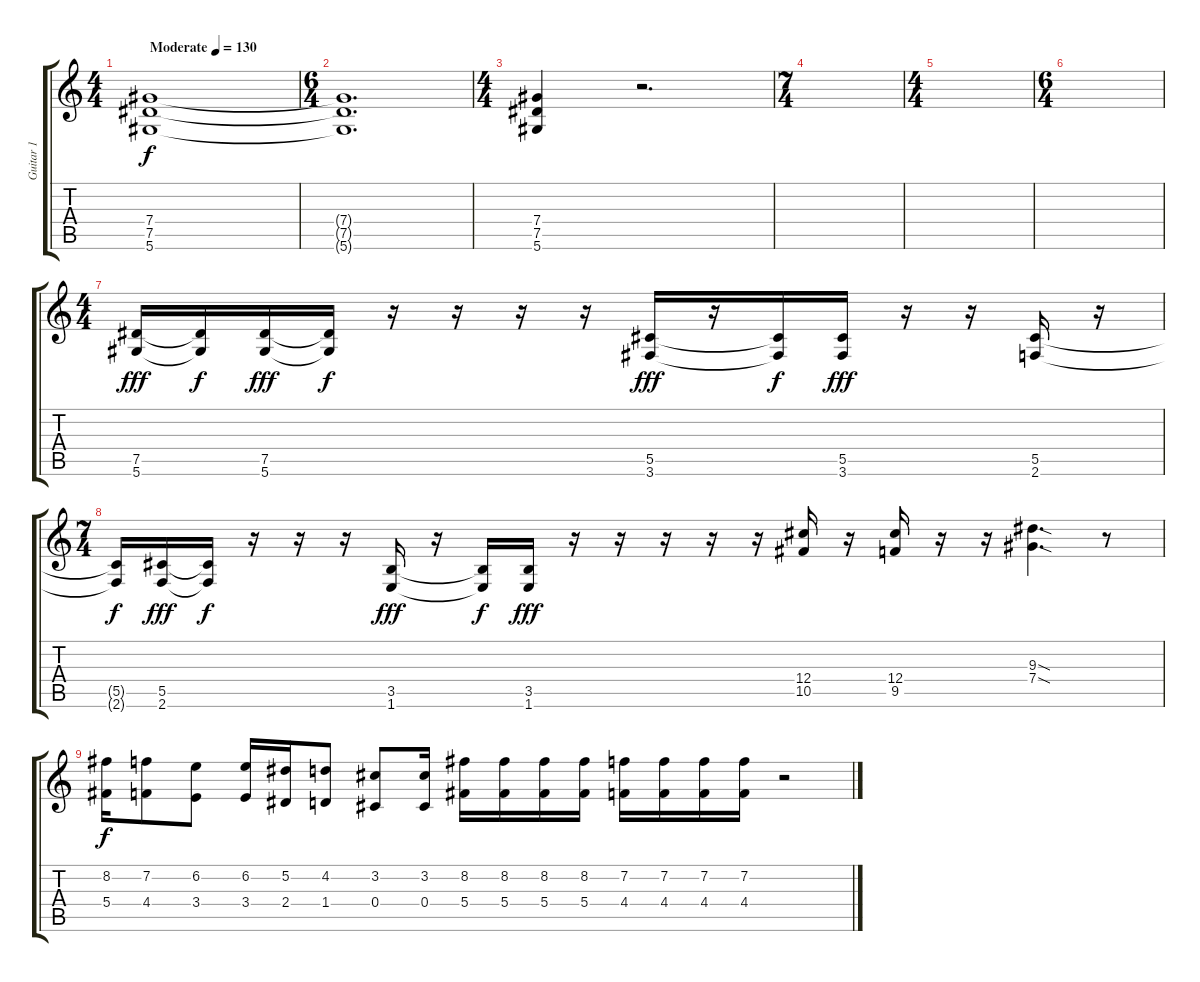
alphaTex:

\track ("Guitar 1" "Guitar 1") {instrument distortionguitar}
\staff {score tabs}
\tuning (Eb4 Bb3 Gb3 Db3 Ab2 Eb2) {hide}
\ts (4 4)
\tempo (130 "Moderate")
\clef g2
\ks c
(7.4 7.5 5.6).1{dy f instrument distortionguitar} |
\ts (6 4)
(7.4{t} 7.5{t} 5.6{t}).1{d} |
\ts (4 4)
(7.4 7.5 5.6).4 r.2{d} |
\ts (7 4)
|
\ts (4 4)
|
\ts (6 4)
|
\ts (4 4)
(7.5 5.6).16{dy fff} (7.5{t} 5.6{t}).16{dy f} (7.5 5.6).16{dy fff} (7.5{t} 5.6{t}).16{dy f} r.16 r.16 r.16 r.16 (5.5 3.6).16{dy fff} r.16 (5.5{t} 3.6{t}).16{dy f} (5.5 3.6).16{dy fff} r.16 r.16 (5.5 2.6).16 r.16 |
\ts (7 4)
(5.5{t} 2.6{t}).16{dy f} (5.5 2.6).16{dy fff} (5.5{t} 2.6{t}).16{dy f} r.16 r.16 r.16 (3.5 1.6).16{dy fff} r.16 (3.5{t} 1.6{t}).16{dy f} (3.5 1.6).16{dy fff} r.16 r.16 r.16 r.16 r.16 (12.4 10.5).16 r.16 (12.4 9.5).16 r.16 r.16 (9.3{sod} 7.4{sod}).4{d} r.8 |
(8.2 5.4).16{dy f} (7.2 4.4).8 (6.2 3.4).8 (6.2 3.4).16 (5.2 2.4).16 (4.2 1.4).8 (3.2 0.4).8 (3.2 0.4).16 (8.2 5.4).16 (8.2 5.4).16 (8.2 5.4).16 (8.2 5.4).16 (7.2 4.4).16 (7.2 4.4).16 (7.2 4.4).16 (7.2 4.4).16 r.2
